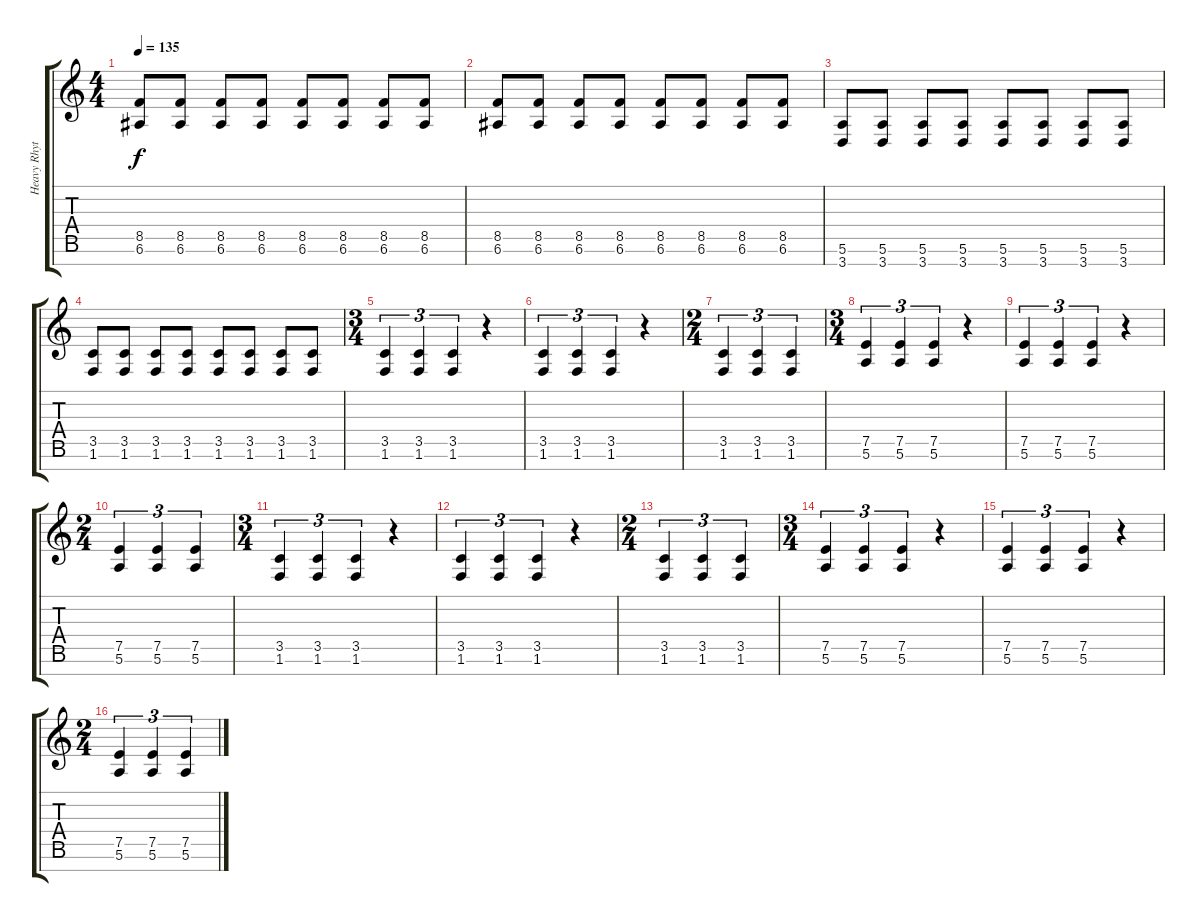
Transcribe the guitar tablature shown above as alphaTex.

\track ("Heavy Rhythm" "Heavy Rhyt") {instrument overdrivenguitar}
\staff {score tabs}
\tuning (E4 B3 G3 D3 A2 E2 B1) {hide}
\ts (4 4)
\tempo 135
\clef g2
\ks c
(8.5 6.6).8{dy f} (8.5 6.6).8 (8.5 6.6).8 (8.5 6.6).8 (8.5 6.6).8 (8.5 6.6).8 (8.5 6.6).8 (8.5 6.6).8 |
(8.5 6.6).8 (8.5 6.6).8 (8.5 6.6).8 (8.5 6.6).8 (8.5 6.6).8 (8.5 6.6).8 (8.5 6.6).8 (8.5 6.6).8 |
(5.6 3.7).8 (5.6 3.7).8 (5.6 3.7).8 (5.6 3.7).8 (5.6 3.7).8 (5.6 3.7).8 (5.6 3.7).8 (5.6 3.7).8 |
(3.5 1.6).8 (3.5 1.6).8 (3.5 1.6).8 (3.5 1.6).8 (3.5 1.6).8 (3.5 1.6).8 (3.5 1.6).8 (3.5 1.6).8 |
\ts (3 4)
(3.5 1.6).4{tu (3 2)} (3.5 1.6).4{tu (3 2)} (3.5 1.6).4{tu (3 2)} r.4 |
(3.5 1.6).4{tu (3 2)} (3.5 1.6).4{tu (3 2)} (3.5 1.6).4{tu (3 2)} r.4 |
\ts (2 4)
(3.5 1.6).4{tu (3 2)} (3.5 1.6).4{tu (3 2)} (3.5 1.6).4{tu (3 2)} |
\ts (3 4)
(7.5 5.6).4{tu (3 2)} (7.5 5.6).4{tu (3 2)} (7.5 5.6).4{tu (3 2)} r.4 |
(7.5 5.6).4{tu (3 2)} (7.5 5.6).4{tu (3 2)} (7.5 5.6).4{tu (3 2)} r.4 |
\ts (2 4)
(7.5 5.6).4{tu (3 2)} (7.5 5.6).4{tu (3 2)} (7.5 5.6).4{tu (3 2)} |
\ts (3 4)
(3.5 1.6).4{tu (3 2)} (3.5 1.6).4{tu (3 2)} (3.5 1.6).4{tu (3 2)} r.4 |
(3.5 1.6).4{tu (3 2)} (3.5 1.6).4{tu (3 2)} (3.5 1.6).4{tu (3 2)} r.4 |
\ts (2 4)
(3.5 1.6).4{tu (3 2)} (3.5 1.6).4{tu (3 2)} (3.5 1.6).4{tu (3 2)} |
\ts (3 4)
(7.5 5.6).4{tu (3 2)} (7.5 5.6).4{tu (3 2)} (7.5 5.6).4{tu (3 2)} r.4 |
(7.5 5.6).4{tu (3 2)} (7.5 5.6).4{tu (3 2)} (7.5 5.6).4{tu (3 2)} r.4 |
\ts (2 4)
(7.5 5.6).4{tu (3 2)} (7.5 5.6).4{tu (3 2)} (7.5 5.6).4{tu (3 2)}
